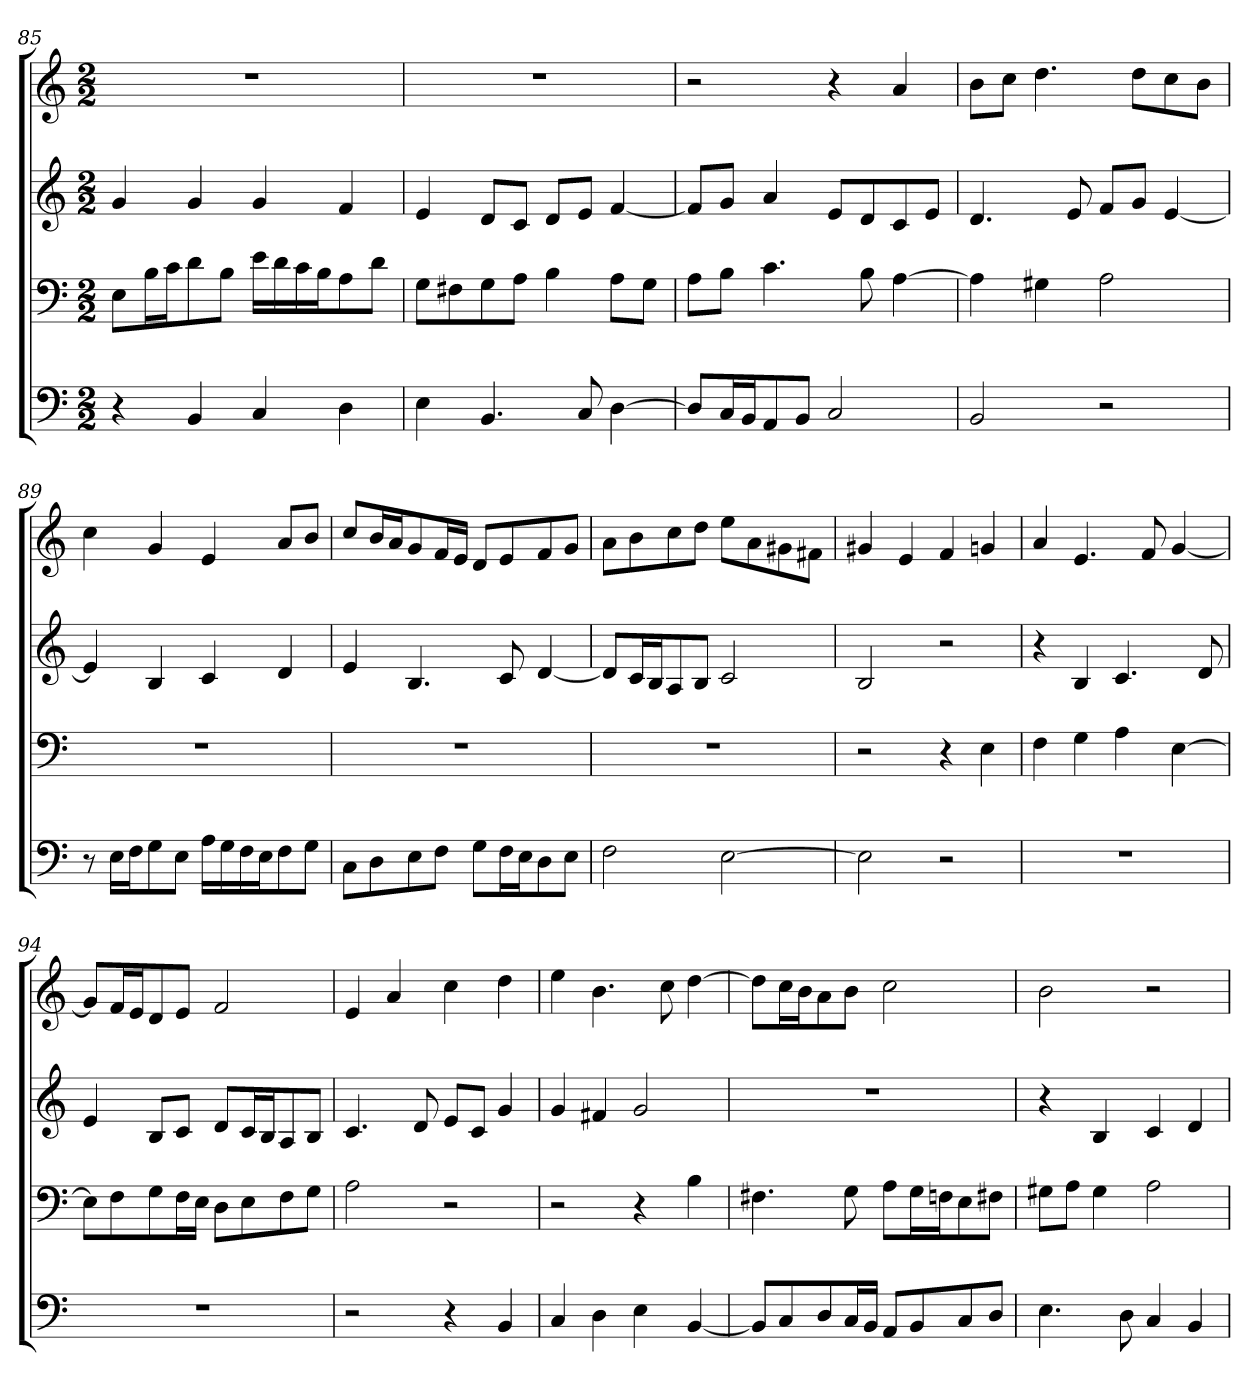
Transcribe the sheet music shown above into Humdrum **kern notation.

**kern	**kern	**kern	**kern
*part4	*part3	*part2	*part1
*staff4	*staff3	*staff2	*staff1
*clefF4	*clefF4	*clefG2	*clefG2
*k[]	*k[]	*k[]	*k[]
*E:phr	*E:phr	*E:phr	*E:phr
*M2/2	*M2/2	*M2/2	*M2/2
=85	=85	=85	=85
4r	8E\L	4g	1r
.	16B\L	.	.
.	16c\J	.	.
4BB	8d\	4g	.
.	8B\J	.	.
4C	16e\LL	4g	.
.	16d\	.	.
.	16c\	.	.
.	16B\J	.	.
4D	8A\	4f	.
.	8d\J	.	.
=86	=86	=86	=86
4E	8G\L	4e	1r
.	8F#X\	.	.
4.BB	8G\	8d/L	.
.	8A\J	8c/J	.
.	4B	8d/L	.
8C	.	8e/J	.
[4D	8A\L	[4f	.
.	8G\J	.	.
=87	=87	=87	=87
8D/L]	8A\L	8f/L]	2r
16C/L	8B\J	8g/J	.
16BB/J	.	.	.
8AA/	4.c	4a	.
8BB/J	.	.	.
2C	.	8e/L	4r
.	8B	8d/	.
.	[4A	8c/	4a
.	.	8e/J	.
=88	=88	=88	=88
2BB	4A]	4.d	8b\L
.	.	.	8cc\J
.	4G#X	.	4.dd
.	.	8e	.
2r	2A	8f/L	.
.	.	8g/J	8dd\L
.	.	[4e	8cc\
.	.	.	8b\J
=89	=89	=89	=89
8r	1r	4e]	4cc
16E\LL	.	.	.
16F\J	.	.	.
8G\	.	4B	4g
8E\J	.	.	.
16A\LL	.	4c	4e
16G\	.	.	.
16F\	.	.	.
16E\J	.	.	.
8F\	.	4d	8a/L
8G\J	.	.	8b/J
=90	=90	=90	=90
8C\L	1r	4e	8cc/L
8D\	.	.	16b/L
.	.	.	16a/J
8E\	.	4.B	8g/
8F\J	.	.	16f/L
.	.	.	16e/JJ
8G\L	.	.	8d/L
16F\L	.	8c	8e/
16E\J	.	.	.
8D\	.	[4d	8f/
8E\J	.	.	8g/J
=91	=91	=91	=91
2F	1r	8d/L]	8a\L
.	.	16c/L	8b\
.	.	16B/J	.
.	.	8A/	8cc\
.	.	8B/J	8dd\J
[2E	.	2c	8ee\L
.	.	.	8a\
.	.	.	8g#X\
.	.	.	8f#X\J
=92	=92	=92	=92
2E]	2r	2B	4g#X
.	.	.	4e
2r	4r	2r	4f
.	4E	.	4gn
=93	=93	=93	=93
1r	4F	4r	4a
.	4G	4B	4.e
.	4A	4.c	.
.	.	.	8f
.	[4E	.	[4g
.	.	8d	.
=94	=94	=94	=94
1r	8E\L]	4e	8g/L]
.	8F\	.	16f/L
.	.	.	16e/J
.	8G\	8B/L	8d/
.	16F\L	8c/J	8e/J
.	16E\JJ	.	.
.	8D\L	8d/L	2f
.	8E\	16c/L	.
.	.	16B/J	.
.	8F\	8A/	.
.	8G\J	8B/J	.
=95	=95	=95	=95
2r	2A	4.c	4e
.	.	.	4a
.	.	8d	.
4r	2r	8e/L	4cc
.	.	8c/J	.
4BB	.	4g	4dd
=96	=96	=96	=96
4C	2r	4g	4ee
4D	.	4f#X	4.b
4E	4r	2g	.
.	.	.	8cc
[4BB	4B	.	[4dd
=97	=97	=97	=97
8BB/L]	4.F#X	1r	8dd\L]
8C/	.	.	16cc\L
.	.	.	16b\J
8D/	.	.	8a\
16C/L	8G	.	8b\J
16BB/JJ	.	.	.
8AA/L	8A\L	.	2cc
8BB/	16G\L	.	.
.	16Fn\J	.	.
8C/	8E\	.	.
8D/J	8F#X\J	.	.
=98	=98	=98	=98
4.E	8G#X\L	4r	2b
.	8A\J	.	.
.	4G#	4B	.
8D	.	.	.
4C	2A	4c	2r
4BB	.	4d	.
=	=	=	=
*-	*-	*-	*-
